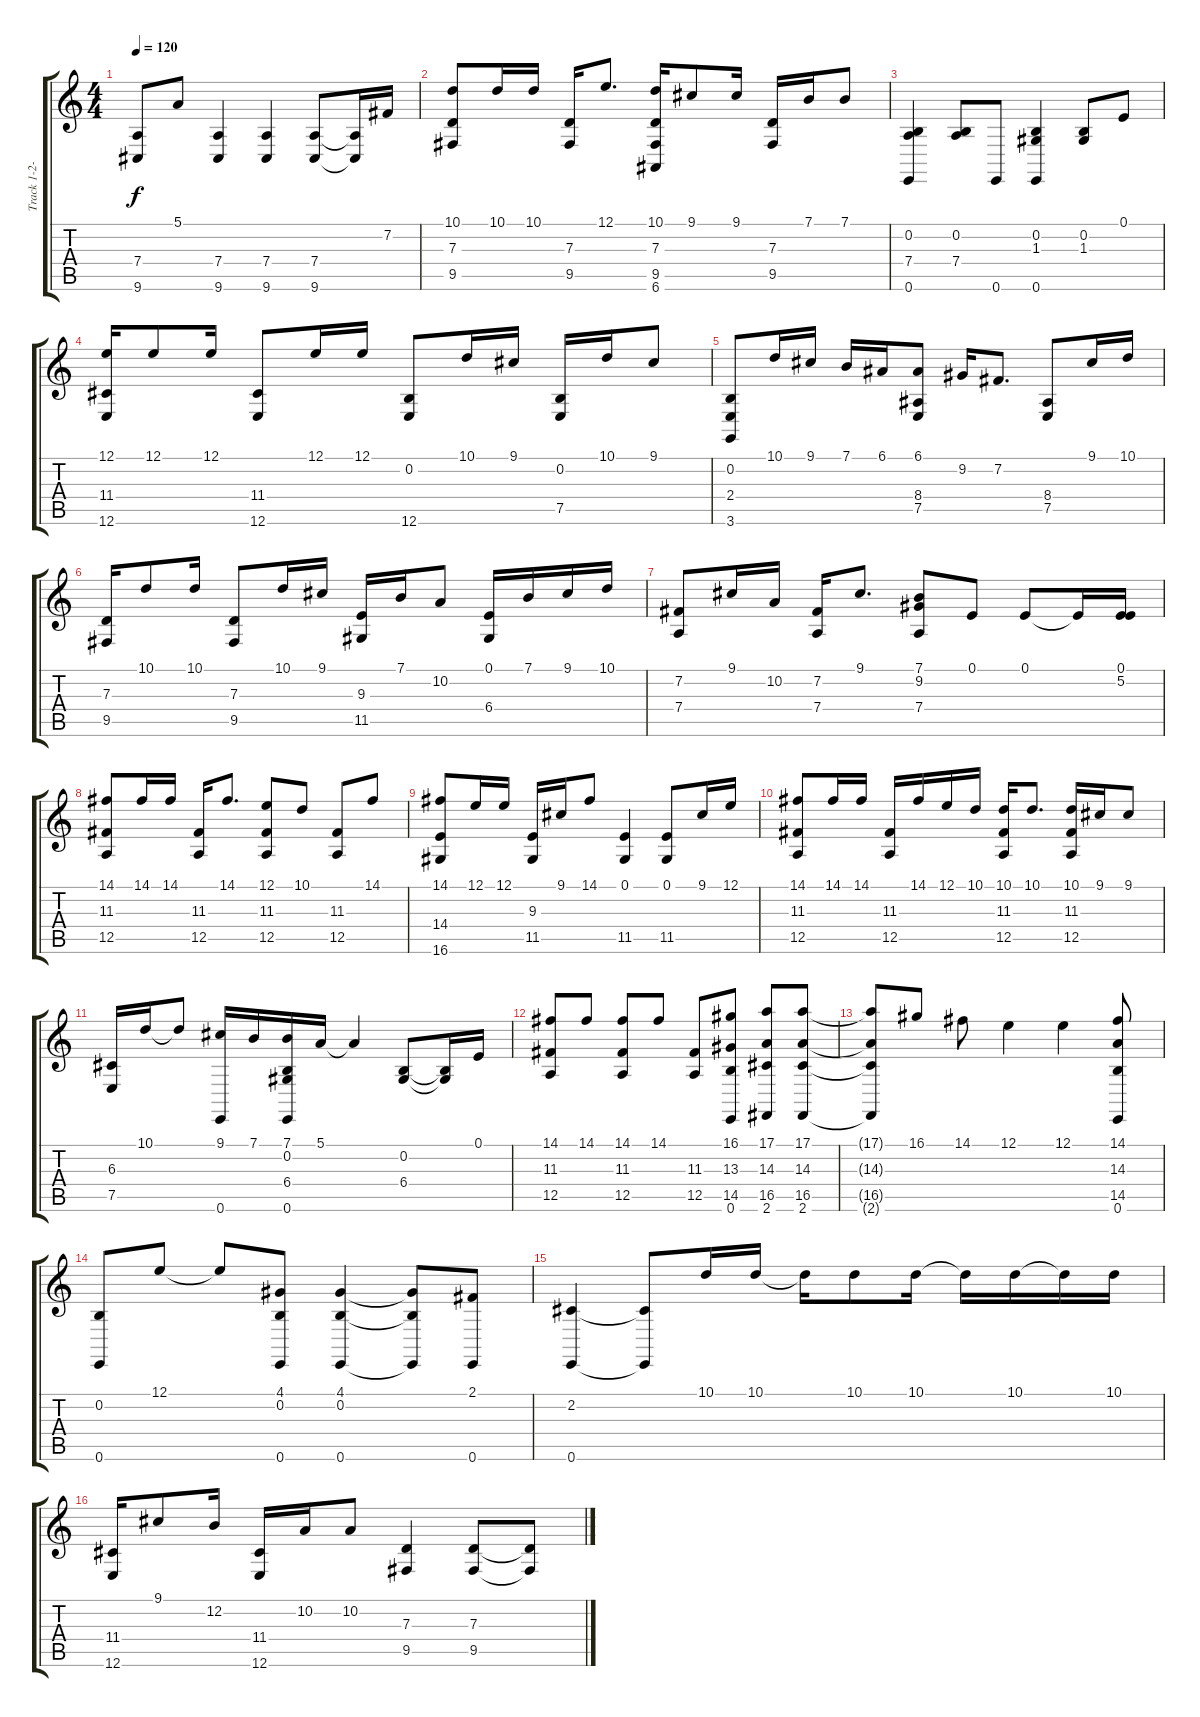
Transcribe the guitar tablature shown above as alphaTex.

\track ("Track 1-2-3-4-5-6" "Track 1-2-") {instrument acousticgrandpiano}
\staff {score tabs}
\tuning (E4 B3 G3 D3 A2 E2) {hide}
\ts (4 4)
\tempo 120
\clef g2
\ks c
(7.4 9.6).8{dy f} 5.1.8 (7.4 9.6).4 (7.4 9.6).4 (7.4 9.6).8 (7.4{t} 9.6{t}).16 7.2.16 |
(10.1 7.3 9.5).8 10.1.16 10.1.16 (7.3 9.5).16 12.1.8{d} (10.1 7.3 9.5 6.6).16 9.1.8 9.1.16 (7.3 9.5).16 7.1.16 7.1.8 |
(0.2 7.4 0.6).4 (0.2 7.4).8 0.6.8 (0.2 1.3 0.6).4 (0.2 1.3).8 0.1.8 |
(12.1 11.4 12.6).16 12.1.8 12.1.16 (11.4 12.6).8 12.1.16 12.1.16 (0.2 12.6).8 10.1.16 9.1.16 (0.2 7.5).16 10.1.16 9.1.8 |
(0.2 2.4 3.6).8 10.1.16 9.1.16 7.1.16 6.1.16 (6.1 8.4 7.5).8 9.2.16 7.2.8{d} (8.4 7.5).8 9.1.16 10.1.16 |
(7.3 9.5).16 10.1.8 10.1.16 (7.3 9.5).8 10.1.16 9.1.16 (9.3 11.5).16 7.1.16 10.2.8 (0.1 6.4).16 7.1.16 9.1.16 10.1.16 |
(7.2 7.4).8 9.1.16 10.2.16 (7.2 7.4).16 9.1.8{d} (7.1 9.2 7.4).8 0.1.8 0.1.8 0.1{t}.16 (0.1 5.2).16 |
(14.1 11.3 12.5).8 14.1.16 14.1.16 (11.3 12.5).16 14.1.8{d} (12.1 11.3 12.5).8 10.1.8 (11.3 12.5).8 14.1.8 |
(14.1 14.4 16.6).8 12.1.16 12.1.16 (9.3 11.5).16 9.1.16 14.1.8 (0.1 11.5).4 (0.1 11.5).8 9.1.16 12.1.16 |
(14.1 11.3 12.5).8 14.1.16 14.1.16 (11.3 12.5).16 14.1.16 12.1.16 10.1.16 (10.1 11.3 12.5).16 10.1.8{d} (10.1 11.3 12.5).16 9.1.16 9.1.8 |
(6.3 7.5).16 10.1.16 10.1{t}.8 (9.1 0.6).16 7.1.16 (7.1 0.2 6.4 0.6).16 5.1.16 5.1{t}.4 (0.2 6.4).8 (0.2{t} 6.4{t}).16 0.1.16 |
(14.1 11.3 12.5).8 14.1.8 (14.1 11.3 12.5).8 14.1.8 (11.3 12.5).8 (16.1 13.3 14.5 0.6).8 (17.1 14.3 16.5 2.6).8 (17.1 14.3 16.5 2.6).8 |
(17.1{t} 14.3{t} 16.5{t} 2.6{t}).8 16.1.8 14.1.8 12.1.4 12.1.4 (14.1 14.3 14.5 0.6).8 |
(0.2 0.6).8 12.1.8 12.1{t}.8 (4.1 0.2 0.6).8 (4.1 0.2 0.6).4 (4.1{t} 0.2{t} 0.6{t}).8 (2.1 0.6).8 |
(2.2 0.6).4 (2.2{t} 0.6{t}).8 10.1.16 10.1.16 10.1{t}.16 10.1.8 10.1.16 10.1{t}.16 10.1.16 10.1{t}.16 10.1.16 |
(11.4 12.6).16 9.1.8 12.2.16 (11.4 12.6).16 10.2.16 10.2.8 (7.3 9.5).4 (7.3 9.5).8 (7.3{t} 9.5{t}).8
